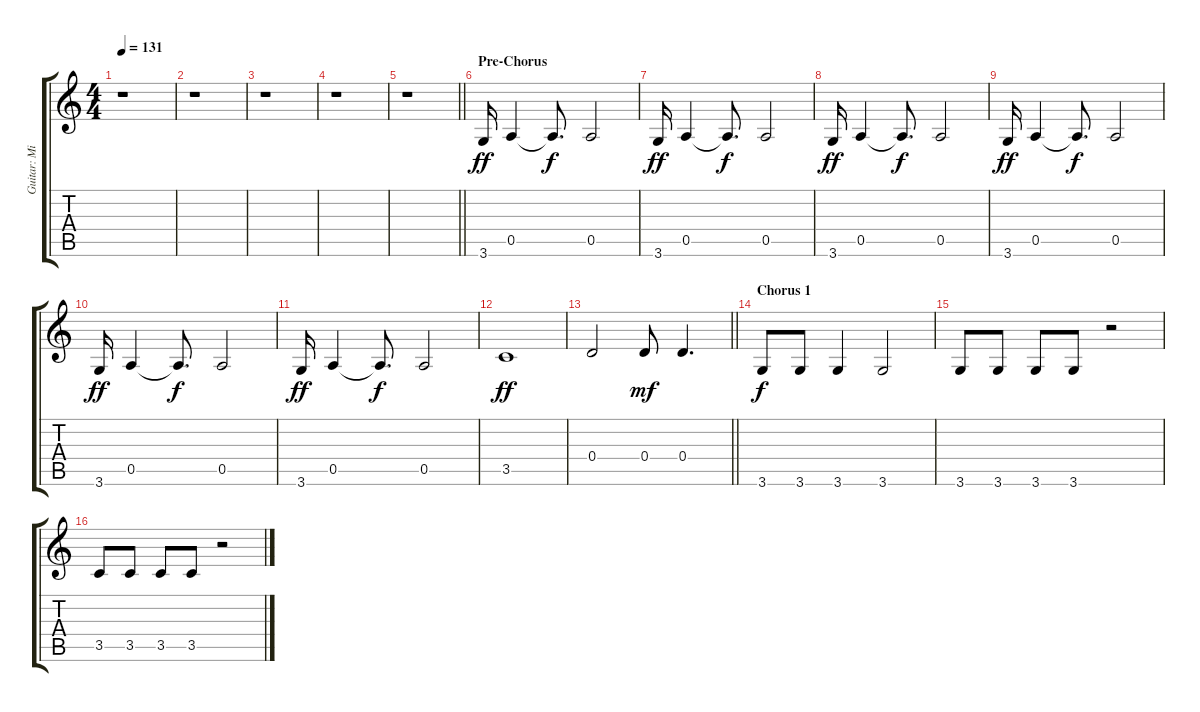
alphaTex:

\track ("Guitar: Mick Ralphs" "Guitar: Mi") {instrument overdrivenguitar}
\staff {score tabs}
\tuning (E4 B3 G3 D3 A2 E2) {hide}
\ts (4 4)
\tempo 131
\clef g2
\ks c
r.1{dy f} |
r.1 |
r.1 |
r.1 |
\barLineRight lightlight
r.1 |
\section ("" "Pre-Chorus")
3.6.16{dy ff} 0.5.4 0.5{t}.8{d dy f} 0.5.2 |
3.6.16{dy ff} 0.5.4 0.5{t}.8{d dy f} 0.5.2 |
3.6.16{dy ff} 0.5.4 0.5{t}.8{d dy f} 0.5.2 |
3.6.16{dy ff} 0.5.4 0.5{t}.8{d dy f} 0.5.2 |
3.6.16{dy ff} 0.5.4 0.5{t}.8{d dy f} 0.5.2 |
3.6.16{dy ff} 0.5.4 0.5{t}.8{d dy f} 0.5.2 |
3.5.1{dy ff} |
\barLineRight lightlight
0.4.2 0.4.8{dy mf} 0.4.4{d} |
\section ("" "Chorus 1")
3.6.8{dy f} 3.6.8 3.6.4 3.6.2 |
3.6.8 3.6.8 3.6.8 3.6.8 r.2 |
3.5.8 3.5.8 3.5.8 3.5.8 r.2
